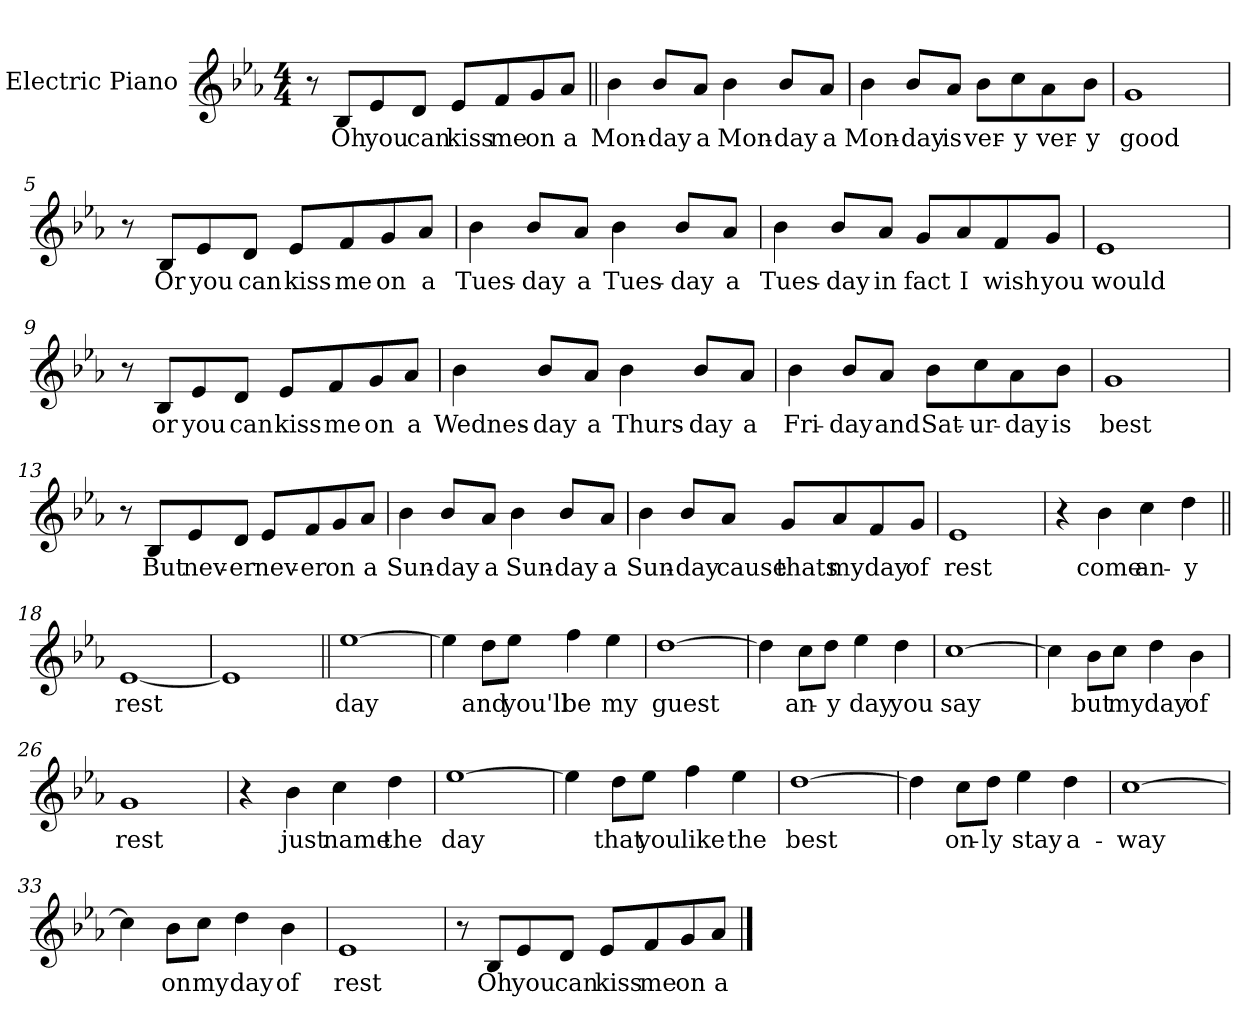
**kern	**text
*part1	*part1
*staff1	*staff1
*I"Electric Piano	*
*I'E.Pno	*
*clefG2	*
*k[b-e-a-]	*
*E-:	*
*M4/4	*
=1	=1
8r	.
8B-/L	Oh
8e-/	you
8d/J	can
8e-/L	kiss
8f/	me
8g/	on
8a-/J	a
=2||	=2||
4b-\	Mon-
8b-/L	-day
8a-/J	a
4b-\	Mon-
8b-/L	-day
8a-/J	a
=3	=3
4b-\	Mon-
8b-/L	-day
8a-/J	is
8b-\L	ver-
8cc\	-y
8a-\	ver-
8b-\J	-y
=4	=4
1g	good
!!LO:LB:g=z
=5	=5
8r	.
8B-/L	Or
8e-/	you
8d/J	can
8e-/L	kiss
8f/	me
8g/	on
8a-/J	a
=6	=6
4b-\	Tues-
8b-/L	-day
8a-/J	a
4b-\	Tues-
8b-/L	-day
8a-/J	a
=7	=7
4b-\	Tues-
8b-/L	-day
8a-/J	in
8g/L	fact
8a-/	I
8f/	wish
8g/J	you
=8	=8
1e-	would
!!LO:LB:g=z
=9	=9
8r	.
8B-/L	or
8e-/	you
8d/J	can
8e-/L	kiss
8f/	me
8g/	on
8a-/J	a
=10	=10
4b-\	Wednes-
8b-/L	-day
8a-/J	a
4b-\	Thurs-
8b-/L	-day
8a-/J	a
=11	=11
4b-\	Fri-
8b-/L	-day
8a-/J	and
8b-\L	Sat-
8cc\	-ur-
8a-\	-day
8b-\J	is
=12	=12
1g	best
!!LO:LB:g=z
=13	=13
8r	.
8B-/L	But
8e-/	nev-
8d/J	-er
8e-/L	nev-
8f/	-er
8g/	on
8a-/J	a
=14	=14
4b-\	Sun-
8b-/L	-day
8a-/J	a
4b-\	Sun-
8b-/L	-day
8a-/J	a
=15	=15
4b-\	Sun-
8b-/L	-day
8a-/J	cause
8g/L	thats
8a-/	my
8f/	day
8g/J	of
=16	=16
1e-	rest
!!LO:LB:g=z
=17	=17
4r	.
4b-\	come
4cc\	an-
4dd\	-y
=18||	=18||
[1e-	rest
=19	=19
1e-]	.
=20||	=20||
[1ee-	day
!!LO:LB:g=z
=21	=21
4ee-\]	.
8dd\L	and
8ee-\J	you'll
4ff\	be
4ee-\	my
=22	=22
[1dd	guest
=23	=23
4dd\]	.
8cc\L	an-
8dd\J	-y
4ee-\	day
4dd\	you
=24	=24
[1cc	say
!!LO:LB:g=z
=25	=25
4cc\]	.
8b-\L	but
8cc\J	my
4dd\	day
4b-\	of
=26	=26
1g	rest
=27	=27
4r	.
4b-\	just
4cc\	name
4dd\	the
=28	=28
[1ee-	day
!!LO:LB:g=z
=29	=29
4ee-\]	.
8dd\L	that
8ee-\J	you
4ff\	like
4ee-\	the
=30	=30
[1dd	best
=31	=31
4dd\]	.
8cc\L	on-
8dd\J	-ly
4ee-\	stay
4dd\	a-
=32	=32
[1cc	-way
!!LO:LB:g=z
=33	=33
4cc\]	.
8b-\L	on
8cc\J	my
4dd\	day
4b-\	of
=34	=34
1e-	rest
=35	=35
8r	.
8B-/L	Oh
8e-/	you
8d/J	can
8e-/L	kiss
8f/	me
8g/	on
8a-/J	a
==	==
*-	*-
